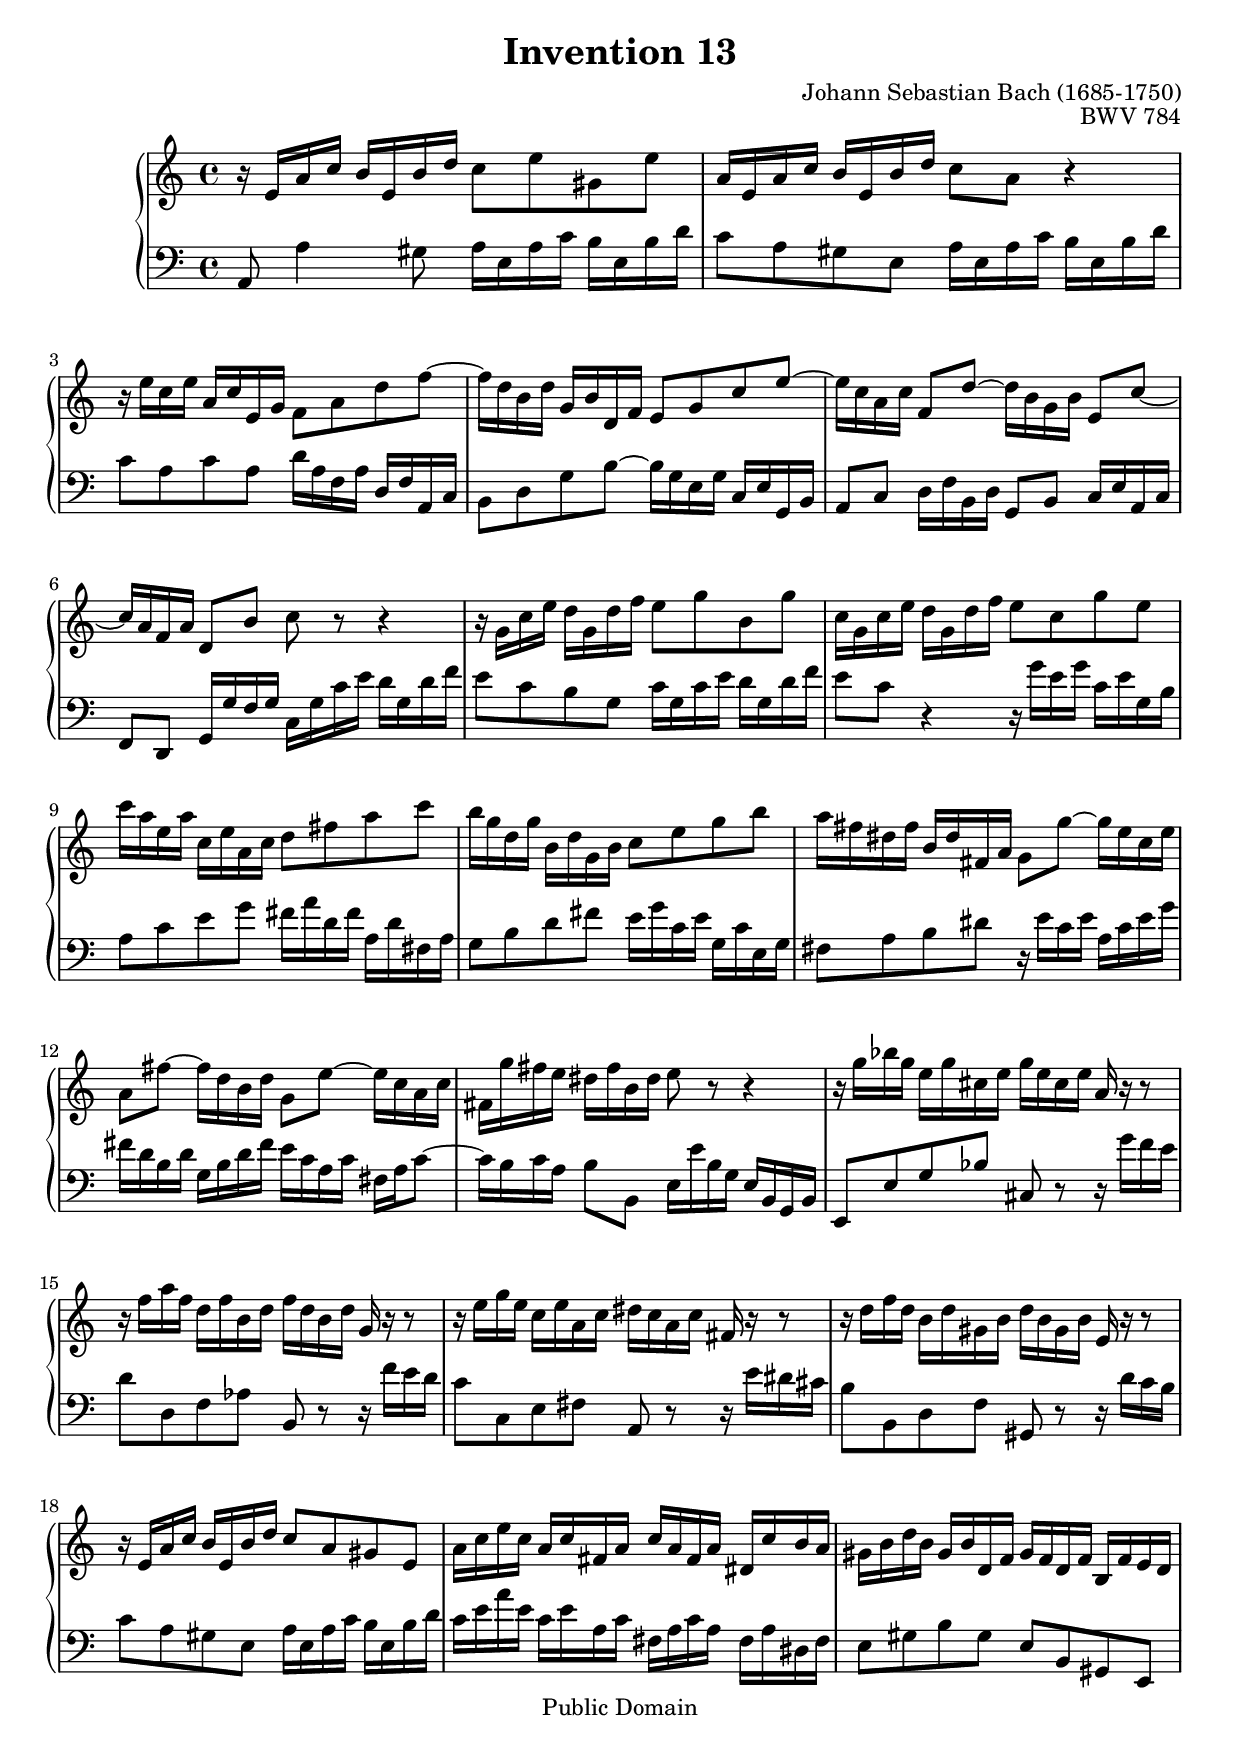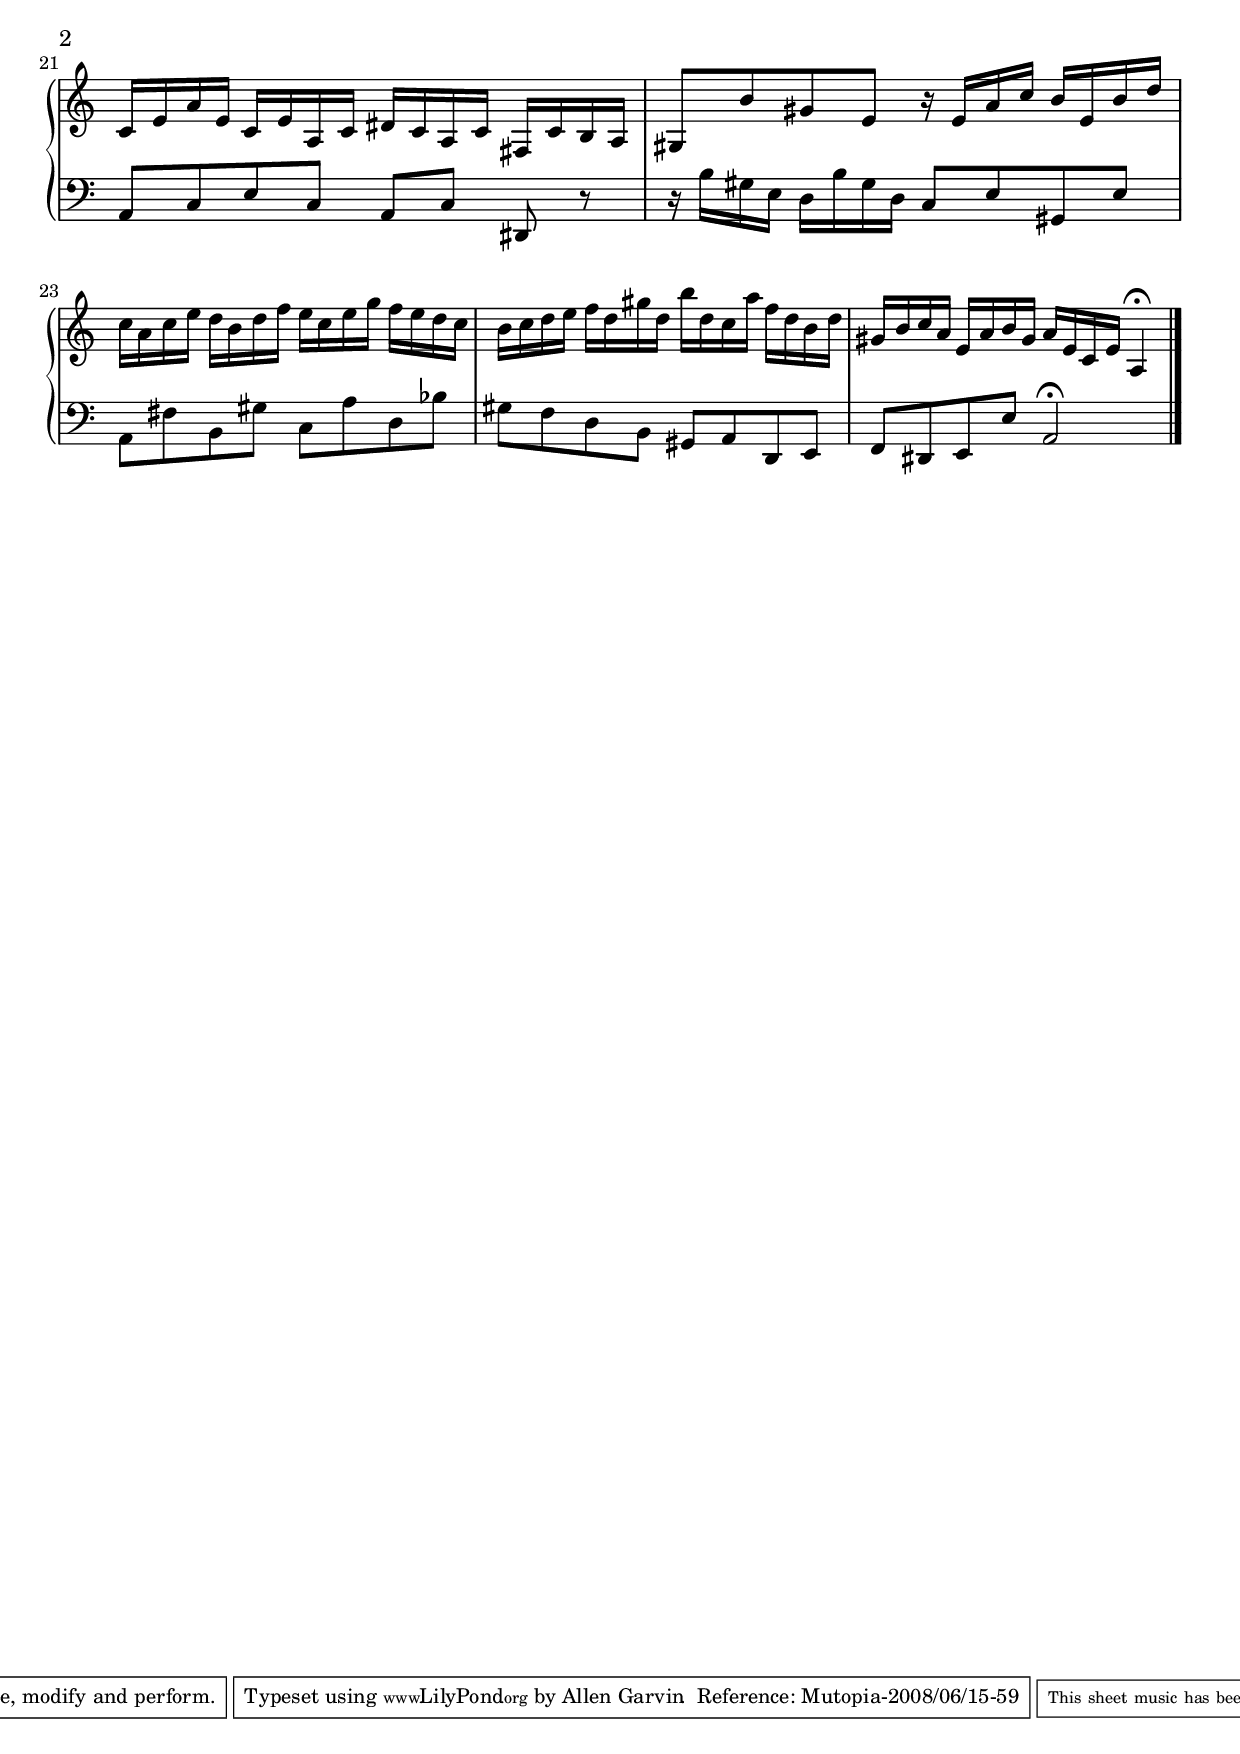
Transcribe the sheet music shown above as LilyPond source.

\header {
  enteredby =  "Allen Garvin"
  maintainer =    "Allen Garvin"
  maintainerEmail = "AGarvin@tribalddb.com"
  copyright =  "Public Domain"
  filename =   "bach-invention-13.ly"
  title =   "Invention 13"
  opus =    "BWV 784"
  composer =   "Johann Sebastian Bach (1685-1750)"
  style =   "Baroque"
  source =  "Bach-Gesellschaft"
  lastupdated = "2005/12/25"

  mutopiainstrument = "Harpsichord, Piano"
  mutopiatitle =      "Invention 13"
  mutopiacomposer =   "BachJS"
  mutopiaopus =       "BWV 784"

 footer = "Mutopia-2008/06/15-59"
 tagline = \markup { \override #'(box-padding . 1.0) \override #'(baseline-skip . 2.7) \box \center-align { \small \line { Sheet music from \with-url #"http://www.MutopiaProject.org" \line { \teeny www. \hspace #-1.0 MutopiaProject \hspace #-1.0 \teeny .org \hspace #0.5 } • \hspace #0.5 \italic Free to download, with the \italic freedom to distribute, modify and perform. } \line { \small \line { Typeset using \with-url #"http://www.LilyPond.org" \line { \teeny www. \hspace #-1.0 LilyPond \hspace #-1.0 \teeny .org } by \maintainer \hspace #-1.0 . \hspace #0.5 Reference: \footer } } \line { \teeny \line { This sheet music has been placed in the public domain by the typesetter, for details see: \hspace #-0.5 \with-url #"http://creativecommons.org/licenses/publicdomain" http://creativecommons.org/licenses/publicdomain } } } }
}

\version "2.11.46"

voiceone =  \relative c' {
   \set Staff.midiInstrument = "harpsichord"
   r16  e[ a c]  b[ e, b' d]  c8[ e gis, e'] |                    % bar 1
   a,16[ e a c]  b[ e, b' d]  c8[ a] r4 |                         % bar 2
   r16  e'16[ c e]  a,[ c e, g]  f8[ a d f] ~ |                   % bar 3
   f16[ d b d]  g,[ b d, f]  e8[ g c e] ~ |                       % bar 4
   e16[ c a c]  f,8[ d'] ~  d16[ b g b]  e,8[ c'] ~ |             % bar 5
   c16[ a f a]  d,8[ b'] c r r4 |                                 % bar 6
   r16  g[ c e]  d[ g, d' f]  e8[ g b, g'] |                      % bar 7
   c,16[ g c e]  d[ g, d' f]  e8[ c g' e] |                       % bar 8
   c'16[ a e a]  c,[ e a, c]  d8[ fis a c] |                      % bar 9
   b16[ g d g]  b,[ d g, b]  c8[ e g b] |                         % bar 10
   a16[ fis dis fis]  b,[ dis fis, a]  g8[ g'] ~  g16[ e c e] |   % bar 11
   a,8[ fis'] ~  fis16[ d b d]  g,8[ e'] ~  e16[ c a c] |           % bar 12
   fis,16[ g' fis e]  dis[ fis b, dis] e8 r r4 |                  % bar 13
   r16  g[ bes g]  e[ g cis, e]  g[ e cis e] a, r r8 |            % bar 14
   r16  f'[ a f]  d[ f b, d]  f[ d b d] g, r r8 |               % bar 15
   r16  e'[ g e]  c[ e a, c]  dis[ c a c] fis, r r8 |             % bar 16
   r16  d'[ f d]  b[ d gis, b]  d[ b gis b] e, r r8 |             % bar 17
   r16  e[ a c]  b[ e, b' d]  c8[ a gis e] |                      % bar 18
   a16[ c e c]  a[ c fis, a]  c[ a fis a]  dis,[ c' b a] |        % bar 19
   gis[ b d b]  gis[ b d, f]  gis[ f d f]  b,[ f' e d] |          % bar 20
   c[ e a e]  c[ e a, c]  dis[ c a c]  fis,[ c' b a] |            % bar 21
   gis8[ b' gis e] r16  e[ a c]  b[ e, b' d]  |                   % bar 22
   c[ a c e]  d[ b d f]  e[ c e g]  f[ e d c] |                   % bar 23
   b[ c d e]  f[ d gis d]  b'[ d, c a']  f[ d b d] |              % bar 24
   gis,[ b c a]  e[ a b gis]  a[ e c e] a,4^\fermata \bar "|."    % bar 25
}

voicetwo =  \relative c {
   \set Staff.midiInstrument = "harpsichord"
   \clef "bass"
   a8 a'4 gis8  a16[ e a c]  b[ e, b' d] |                        % bar 1
   c8[ a gis e]  a16[ e a c]  b[ e, b' d] |                       % bar 2
   c8[ a c a]  d16[ a f a]  d,[ f a, c] |                         % bar 3
   b8[ d g b] ~  b16[ g e g]  c,[ e g, b] |                       % bar 4
   a8[ c]  d16[ f b, d]  g,8[ b]  c16[ e a, c] |                  % bar 5
   f,8[ d]  g16[ g' f g]  c,[ g' c e]  d[ g, d' f] |              % bar 6
   e8[ c b g]  c16[ g c e]  d[ g, d' f] |                         % bar 7
   e8[ c] r4 r16  g'[ e g]  c,[ e g, b] |                         % bar 8
   a8[ c e g]  fis16[ a d, fis]  a,[ d fis, a] |                  % bar 9
   g8[ b d fis]  e16[ g c, e]  g,[ c e, g] |                      % bar 10
   fis8[ a b dis] r16  e[ c e]  a,[ c e g] |                      % bar 11
   fis[ d b d]  g,[ b d fis]  e[ c a c]  fis,[ a c8] ~ |          % bar 12
   c16[ b c a]  b8[ b,]  e16[ e' b g]  e[ b g b] |                % bar 13
   e,8[ e' g bes] cis,8 r r16  g''[ f e] |                        % bar 14
   d8[ d, f aes] b, r r16  f''[ e d] |                            % bar 15
   c8[ c, e fis] a, r r16  e''[ dis cis] |                        % bar 16
   b8[ b, d f] gis, r r16  d''[ c b] |                            % bar 17
   c8[ a gis e]  a16[ e a c]  b[ e, b' d] |                       % bar 18
   c[ e a e]  c[ e a, c]  fis,[ a c a]  fis[ a dis, fis] |        % bar 19
   e8[ gis b gis]  e[ b gis e] |                                  % bar 20
   a[ c e c]  a[ c] dis, r |                                      % bar 21
   r16  b''[ gis e]  d[ b' gis d]  c8[ e gis, e'] |               % bar 22
   a,[ fis' b, gis']  c,[ a' d, bes'] |                           % bar 23
   gis[ f d b]  gis[ a d, e] |                                    % bar 24
   f[ dis e e'] a,2^\fermata \bar "|."                            % bar 25
}

\score {
   \context GrandStaff <<
    \context Staff = "one" <<
      \voiceone
    >>
    \context Staff = "two" <<
      \voicetwo
    >>
  >>

  \layout{ }
  
  \midi {
    \context {
      \Score
      tempoWholesPerMinute = #(ly:make-moment 100 4)
      }
    }


}

%{
changes by Urs Metzger, 2005/12/25
version 1.6.10 => 2.6.4
voiceone, bar 12: 1st 16th a'' => a'
voiceone, bar 15: 3rd 16th aes'' => a''
midiInstrument none = "harpsichord"
%}

%{
changes by Chris Sawer, 2005/12/27
remove line-width command in layout section
%}

